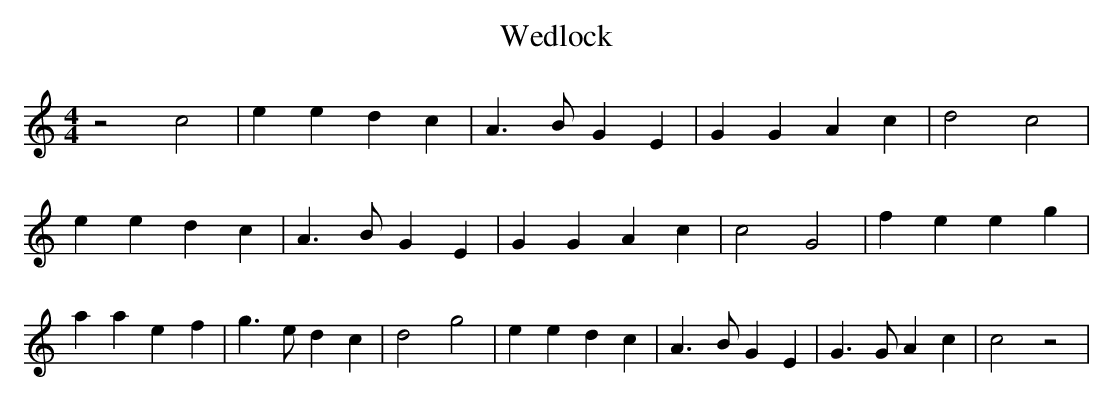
X:1
T:Wedlock
M:4/4
L:1/4
K:C
 z2 c2| e e d c| A3/2- B/2 G E| G G A c| d2 c2| e e d c| A3/2- B/2 G E|\
 G G A c| c2 G2| f e e g| a a e- f| g3/2 e/2 d c| d2 g2| e e d c| A3/2- B/2 G E|\
 G3/2 G/2 A c| c2 z2|
